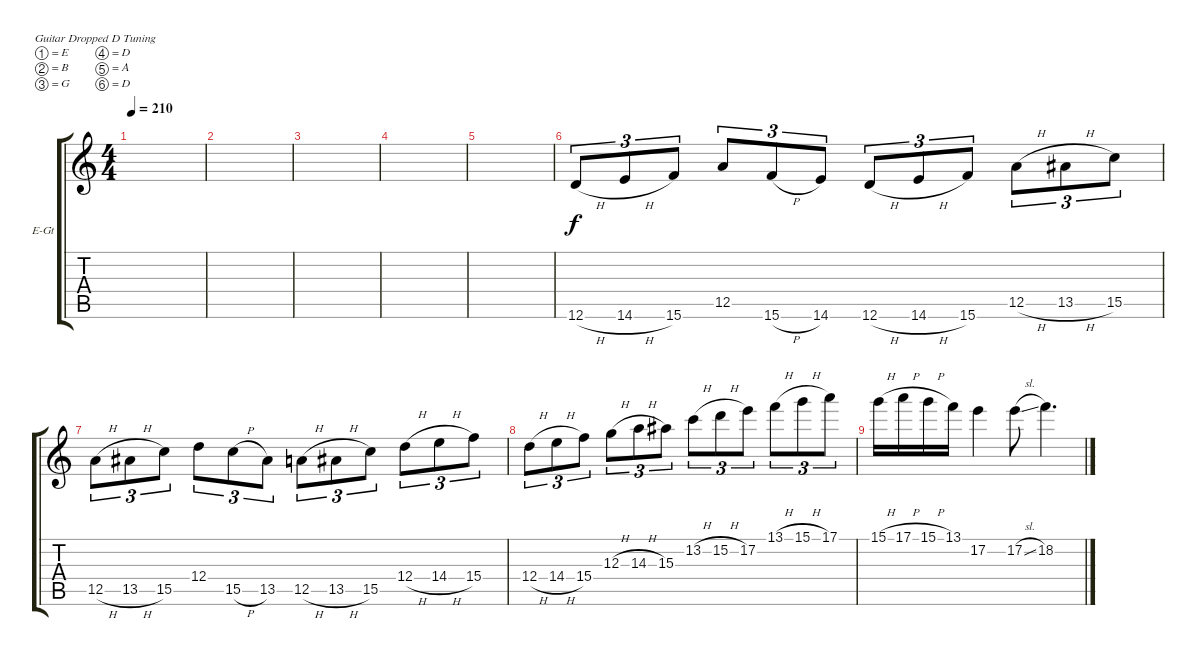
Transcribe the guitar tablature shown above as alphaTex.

\defaultSystemsLayout 4
\bracketExtendMode groupsimilarinstruments
\firstSystemTrackNameOrientation horizontal
\otherSystemsTrackNameOrientation horizontal
\track ("Harmony guitar" "E-Gt") {instrument distortionguitar}
\staff {score tabs}
\tuning (E4 B3 G3 D3 A2 D2)
\ts (4 4)
\tempo 210
\clef g2
\scale
0.333333
\ks c
|
\scale
0.333333 |
\scale
0.333333 |
\scale
0.333333 |
\scale
0.333333 |
\scale
0.333333 12.6{h}.8{tu (3 2)} 14.6{h}.8{tu (3 2)} 15.6.8{tu (3 2)} 12.5.8{tu (3 2)} 15.6{h}.8{tu (3 2)} 14.6.8{tu (3 2)} 12.6{h}.8{tu (3 2)} 14.6{h}.8{tu (3 2)} 15.6.8{tu (3 2)} 12.5{h}.8{tu (3 2)} 13.5{h}.8{tu (3 2)} 15.5.8{tu (3 2)} |
\scale
0.333333 12.5{h}.8{tu (3 2)} 13.5{h}.8{tu (3 2)} 15.5.8{tu (3 2)} 12.4.8{tu (3 2)} 15.5{h}.8{tu (3 2)} 13.5.8{tu (3 2)} 12.5{h}.8{tu (3 2)} 13.5{h}.8{tu (3 2)} 15.5.8{tu (3 2)} 12.4{h}.8{tu (3 2)} 14.4{h}.8{tu (3 2)} 15.4.8{tu (3 2)} |
\scale
0.333333 12.4{h}.8{tu (3 2)} 14.4{h}.8{tu (3 2)} 15.4.8{tu (3 2)} 12.3{h}.8{tu (3 2)} 14.3{h}.8{tu (3 2)} 15.3.8{tu (3 2)} 13.2{h}.8{tu (3 2)} 15.2{h}.8{tu (3 2)} 17.2.8{tu (3 2)} 13.1{h}.8{tu (3 2)} 15.1{h}.8{tu (3 2)} 17.1.8{tu (3 2)} |
\scale
0.333333 15.1{h}.16 17.1{h}.16 15.1{h}.16 13.1.16 17.2.4 17.2{sl}.8 18.2.4{d} |
\scale
0.333333 |
\scale
0.333333 |
\scale
0.333333 |
\scale
0.333333 |
\scale
0.333333 |
\scale
0.333333 |
\scale
0.333333
